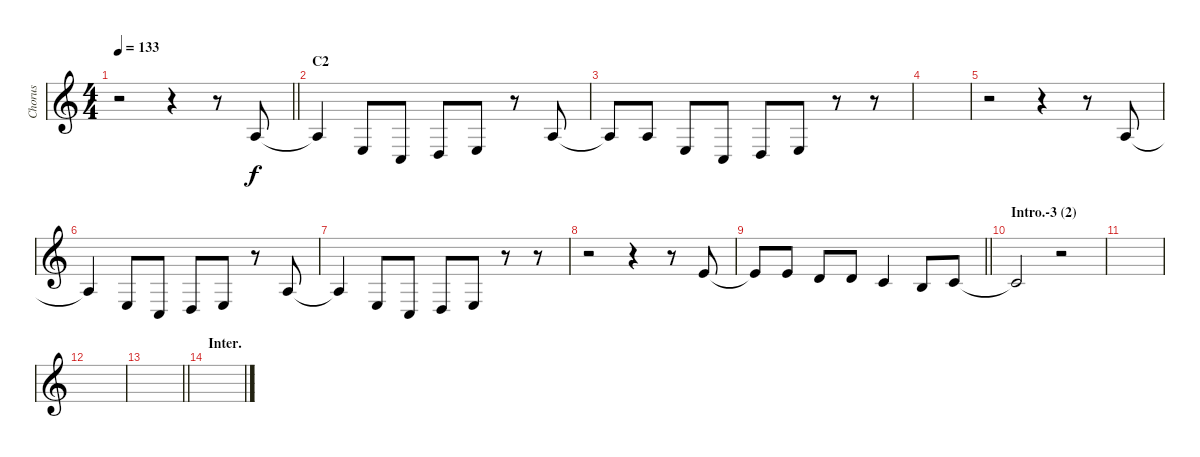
\track ("Chorus" "Chorus") {instrument violin}
\staff {score}
\tuning (E4 B3 G3 D3 A2 E2) {hide}
\ts (4 4)
\tempo 133
\clef g2
\barLineRight lightlight
\ks c
r.2{dy f} r.4 r.8 2.3.8 |
\section ("" "C2")
2.3{t}.4 2.4.8 3.5.8 0.4.8 2.4.8 r.8 2.3.8 |
2.3{t}.8 2.3.8 2.4.8 3.5.8 0.4.8 2.4.8 r.8 r.8 |
|
r.2 r.4 r.8 2.3.8 |
2.3{t}.4 2.4.8 3.5.8 0.4.8 2.4.8 r.8 2.3.8 |
2.3{t}.4 2.4.8 3.5.8 0.4.8 2.4.8 r.8 r.8 |
r.2 r.4 r.8 0.1.8 |
\barLineRight lightlight
0.1{t}.8 0.1.8 7.3.8 7.3.8 1.2.4 0.2.8 1.2.8 |
\section ("" "Intro.-3 (2)")
1.2{t}.2 r.2 |
|
|
\barLineRight lightlight
|
\section ("" "Inter.")
